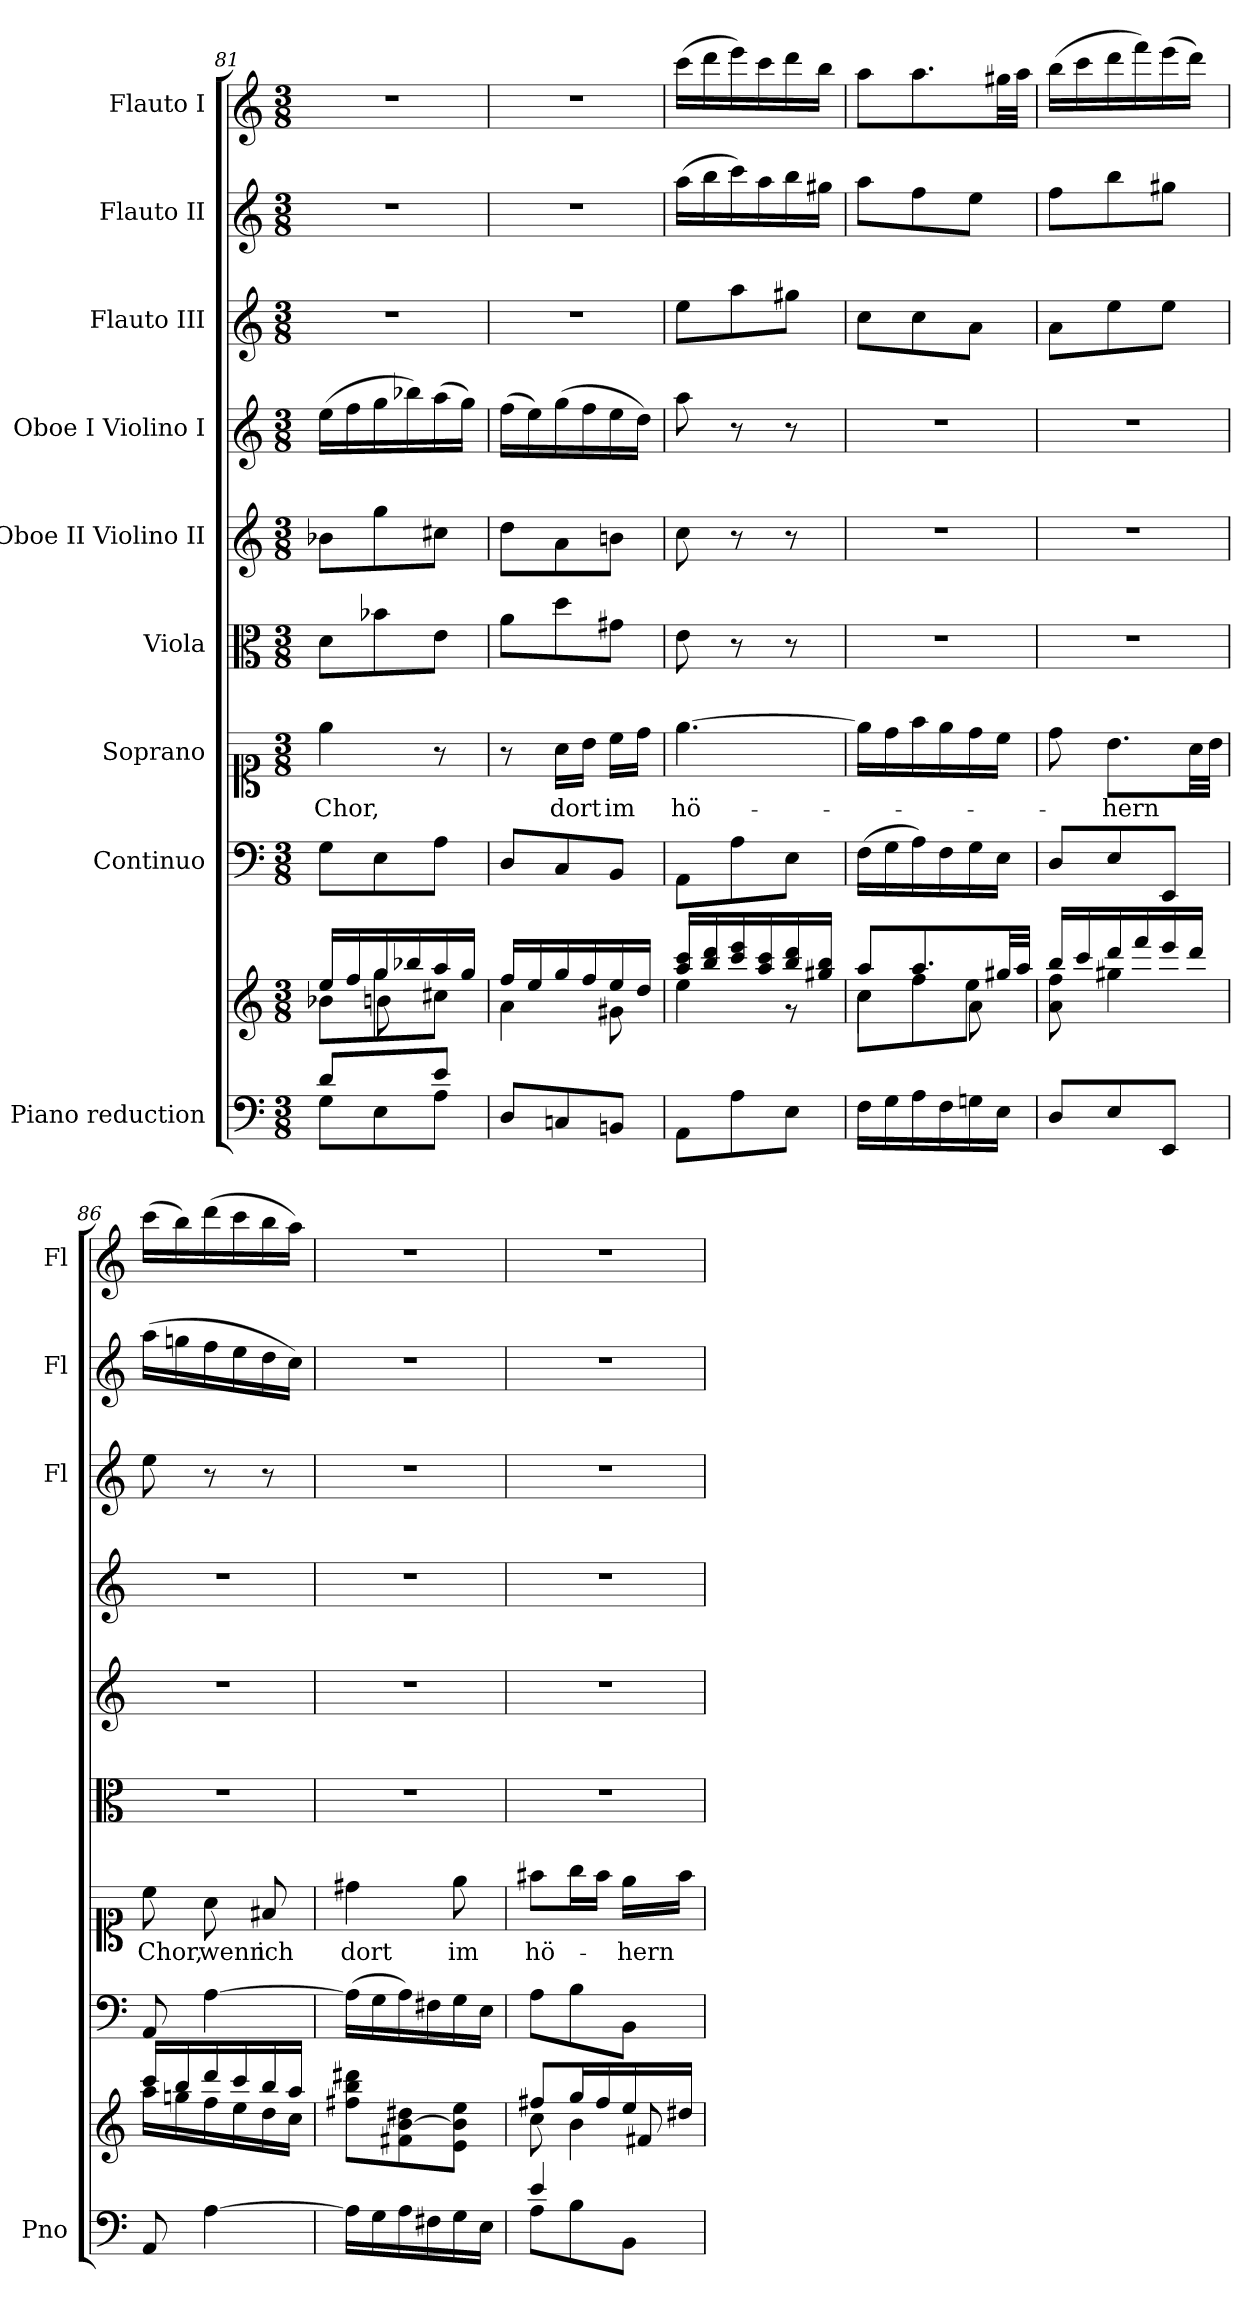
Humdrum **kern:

**kern	**kern	**kern	**kern	**text	**kern	**kern	**kern	**kern	**kern	**kern
*part9	*part9	*part8	*part7	*part7	*part6	*part5	*part4	*part3	*part2	*part1
*staff10	*staff9	*staff8	*staff7	*staff7	*staff6	*staff5	*staff4	*staff3	*staff2	*staff1
*I"Piano reduction	*	*I"Continuo	*I"Soprano	*	*I"Viola	*I"Oboe II Violino II	*I"Oboe I Violino I	*I"Flauto III	*I"Flauto II	*I"Flauto I
*I'Pno	*	*	*	*	*	*	*	*I'Fl	*I'Fl	*I'Fl
*clefF4	*clefG2	*clefF4	*clefC1	*	*clefC3	*clefG2	*clefG2	*clefG2	*clefG2	*clefG2
*k[]	*k[]	*k[]	*k[]	*	*k[]	*k[]	*k[]	*k[]	*k[]	*k[]
*M3/8	*M3/8	*M3/8	*M3/8	*	*M3/8	*M3/8	*M3/8	*M3/8	*M3/8	*M3/8
=81	=81	=81	=81	=81	=81	=81	=81	=81	=81	=81
*^	*^	*	*	*	*	*	*	*	*	*
*	*	*	*^	*	*	*	*	*	*	*	*	*
!	!	!	!	!	!	!	!LO:LY:b	!	!	!	!	!	!
8d/L	8G\L	16ee/LL	8b-X\L	8ryy	8G\L	4ee\	Chor,	8d\L	8b-X\L	(>16ee\LL	4.r	4.r	4.r
.	.	16ff/	.	.	.	.	.	.	.	16ff\	.	.	.
8ryy	8E\	16gg/	8gg\	8bn\	8E\	.	.	8b-X\	8gg\	16gg\	.	.	.
.	.	16bb-X/	.	.	.	.	.	.	.	16bb-X\)	.	.	.
8e/J	8A\J	16aa/	8cc#X\J	8ryy	8A\J	8r	.	8e\J	8cc#X\J	(>16aa\	.	.	.
.	.	16gg/JJ	.	.	.	.	.	.	.	16gg\JJ)	.	.	.
*v	*v	*	*	*	*	*	*	*	*	*	*	*	*
*	*	*v	*v	*	*	*	*	*	*	*	*	*
=82	=82	=82	=82	=82	=82	=82	=82	=82	=82	=82	=82
8D/L	16ff/LL	4a\	8D/L	8r	.	8a\L	8dd\L	(>16ff\LL	4.r	4.r	4.r
.	16ee/	.	.	.	.	.	.	16ee\)	.	.	.
!	!	!	!	!	!LO:LY:b	!	!	!	!	!	!
8Cn/	16gg/	.	8C/	16a\LL	dort	8dd\	8a\	(>16gg\	.	.	.
.	16ff/	.	.	16b\JJ	.	.	.	16ff\	.	.	.
!	!	!	!	!	!LO:LY:b	!	!	!	!	!	!
8BBn/J	16ee/	8g#X\	8BB/J	16cc\LL	im	8g#X\J	8bn\J	16ee\	.	.	.
.	16dd/JJ	.	.	16dd\JJ	.	.	.	16dd\JJ)	.	.	.
!!LO:PB:g=z
=83	=83	=83	=83	=83	=83	=83	=83	=83	=83	=83	=83
!	!	!	!	!	!LO:LY:b	!	!	!	!	!	!
8AA\L	16aa/ 16ccc/LL	4ee\	8AA\L	[4.ee\	hö-	8e\	8cc\	8aa\	8ee\L	(>16aa\LL	(>16ccc\LL
.	16bb/ 16ddd/	.	.	.	.	.	.	.	.	16bb\	16ddd\
8A\	16ccc/ 16eee/	.	8A\	.	.	8r	8r	8r	8aa\	16ccc\)	16eee\)
.	16aa/ 16ccc/	.	.	.	.	.	.	.	.	16aa\	16ccc\
8E\J	16bb/ 16ddd/	8r	8E\J	.	.	8r	8r	8r	8gg#X\J	16bb\	16ddd\
.	16gg#X/ 16bb/JJ	.	.	.	.	.	.	.	.	16gg#X\JJ	16bb\JJ
=84	=84	=84	=84	=84	=84	=84	=84	=84	=84	=84	=84
*	*	*^	*	*	*	*	*	*	*	*	*
16F\LL	8aa/L	4cc\	8cc/L	(>16F\LL	16ee\LL]	.	4.r	4.r	4.r	8cc\L	8aa\L	8aa\L
16G\	.	.	.	16G\	16dd\	.	.	.	.	.	.	.
16A\	8.aa/	.	8ff\	16A\)	16ff\	.	.	.	.	8cc\	8ff\	8.aa\
16F\	.	.	.	16F\	16ee\	.	.	.	.	.	.	.
16Gn\	.	8a\	8ee\J	16G\	16dd\	.	.	.	.	8a\J	8ee\J	.
16E\JJ	32gg#X/LL	.	.	16E\JJ	16cc\JJ	.	.	.	.	.	.	32gg#X\LL
.	32aa/JJJ	.	.	.	.	.	.	.	.	.	.	32aa\JJJ
*	*	*v	*v	*	*	*	*	*	*	*	*	*
=85	=85	=85	=85	=85	=85	=85	=85	=85	=85	=85	=85
8D/L	16bb/LL	8a\ 8ff\	8D/L	8dd\	.	4.r	4.r	4.r	8a\L	8ff\L	(>16bb\LL
.	16ccc/	.	.	.	.	.	.	.	.	.	16ccc\
!	!	!	!	!	!LO:LY:b	!	!	!	!	!	!
8E/	16ddd/	4gg#X\	8E/	8.b\L	-hern	.	.	.	8ee\	8bb\	16ddd\
.	16fff/	.	.	.	.	.	.	.	.	.	16fff\)
8EE/J	16eee/	.	8EE/J	.	.	.	.	.	8ee\J	8gg#X\J	(>16eee\
.	16ddd/JJ	.	.	32a\LL	.	.	.	.	.	.	16ddd\JJ)
.	.	.	.	32b\JJJ	.	.	.	.	.	.	.
=86	=86	=86	=86	=86	=86	=86	=86	=86	=86	=86	=86
!	!	!	!	!	!LO:LY:b	!	!	!	!	!	!
8AA/	16ccc/LL	16aa\LL	8AA/	8cc\	Chor,	4.r	4.r	4.r	8ee\	(>16aa\LL	(>16ccc\LL
.	16bb/	16ggn\	.	.	.	.	.	.	.	16ggn\	16bb\)
!	!	!	!	!	!LO:LY:b	!	!	!	!	!	!
[4A\	16ddd/	16ff\	[4A\	8a\	wenn	.	.	.	8r	16ff\	(>16ddd\
.	16ccc/	16ee\	.	.	.	.	.	.	.	16ee\	16ccc\
!	!	!	!	!	!LO:LY:b	!	!	!	!	!	!
.	16bb/	16dd\	.	8f#X/	ich	.	.	.	8r	16dd\	16bb\
.	16aa/JJ	16cc\JJ	.	.	.	.	.	.	.	16cc\JJ)	16aa\JJ)
=87	=87	=87	=87	=87	=87	=87	=87	=87	=87	=87	=87
!	!	!	!	!	!LO:LY:b	!	!	!	!	!	!
*	*v	*v	*	*	*	*	*	*	*	*	*
16A\LL]	8ff#X\ 8bb\ 8ddd#X\L	(>16A\LL]	4dd#X\	dort	4.r	4.r	4.r	4.r	4.r	4.r
16G\	.	16G\	.	.	.	.	.	.	.	.
16A\	8f#X\ [8b\ 8dd#X\	16A\)	.	.	.	.	.	.	.	.
16F#X\	.	16F#X\	.	.	.	.	.	.	.	.
!	!	!	!	!LO:LY:b	!	!	!	!	!	!
16G\	8e\ 8b\] 8ee\J	16G\	8ee\	im	.	.	.	.	.	.
16E\JJ	.	16E\JJ	.	.	.	.	.	.	.	.
=88	=88	=88	=88	=88	=88	=88	=88	=88	=88	=88
*^	*^	*	*	*	*	*	*	*	*	*
*	*	*	*^	*	*	*	*	*	*	*	*	*
!	!	!	!	!	!	!	!LO:LY:b	!	!	!	!	!	!
4e/	8A\L	8ff#X/L	8cc\	4ryy	8A\L	8ff#X\L	hö-	4.r	4.r	4.r	4.r	4.r	4.r
.	8B\	16gg/L	4b\	.	8B\	16gg\L	.	.	.	.	.	.	.
.	.	16ff#/	.	.	.	16ff#\JJ	.	.	.	.	.	.	.
!	!	!	!	!	!	!	!LO:LY:b	!	!	!	!	!	!
8ryy	8BB\J	16ee/	.	8f#X/	8BB\J	16ee\LL	-hern	.	.	.	.	.	.
.	.	16dd#X/JJ	.	.	.	16ff#\JJ	.	.	.	.	.	.	.
*v	*v	*	*	*	*	*	*	*	*	*	*	*	*
*	*v	*v	*v	*	*	*	*	*	*	*	*	*
=	=	=	=	=	=	=	=	=	=	=
*-	*-	*-	*-	*-	*-	*-	*-	*-	*-	*-
